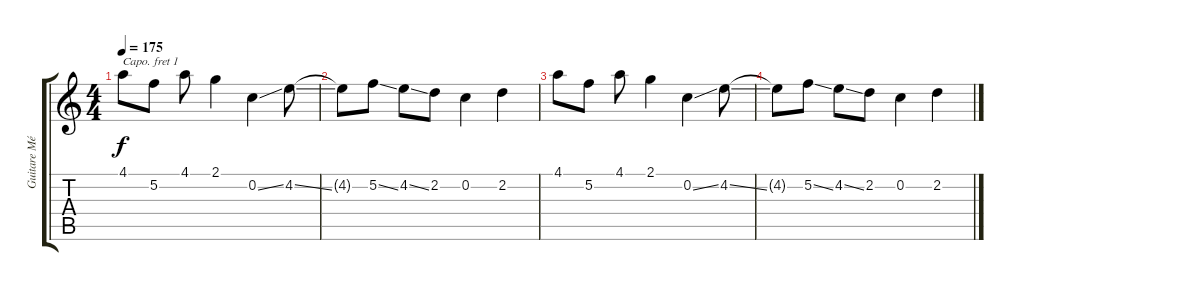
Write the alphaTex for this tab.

\track ("Guitare Mélodique" "Guitare Mé") {instrument overdrivenguitar}
\staff {score tabs}
\capo 1
\tuning (E4 B3 G3 D3 A2 E2) {hide}
\ts (4 4)
\tempo 175
\clef g2
\ks c
4.1.8{dy f} 5.2.8 4.1.8 2.1.4 0.2{ss}.4 4.2{ss}.8 |
4.2{t}.8 5.2{ss}.8 4.2{ss}.8 2.2.8 0.2.4{volume 0} 2.2.4 |
4.1.8 5.2.8 4.1.8 2.1.4 0.2{ss}.4 4.2{ss}.8 |
4.2{t}.8 5.2{ss}.8 4.2{ss}.8 2.2.8 0.2.4 2.2.4
